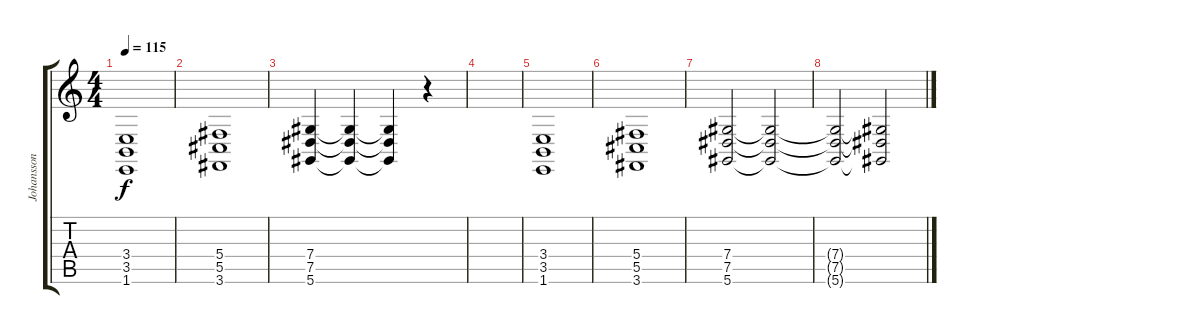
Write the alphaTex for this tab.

\track ("Johansson - Keybs" "Johansson ") {instrument stringensemble1}
\staff {score tabs}
\tuning (Eb4 Bb3 Gb3 Db3 Ab2 Eb2) {hide}
\ts (4 4)
\tempo 115
\clef g2
\ks c
(3.4 3.5 1.6).1{dy f} |
(5.4 5.5 3.6).1 |
(7.4 7.5 5.6).4 (7.4{t} 7.5{t} 5.6{t}).4 (7.4{t} 7.5{t} 5.6{t}).4 r.4 |
|
(3.4 3.5 1.6).1 |
(5.4 5.5 3.6).1 |
(7.4 7.5 5.6).2 (7.4{t} 7.5{t} 5.6{t}).2{volume 6} |
(7.4{t} 7.5{t} 5.6{t}).2{volume 4} (7.4{t} 7.5{t} 5.6{t}).2{volume 2}
